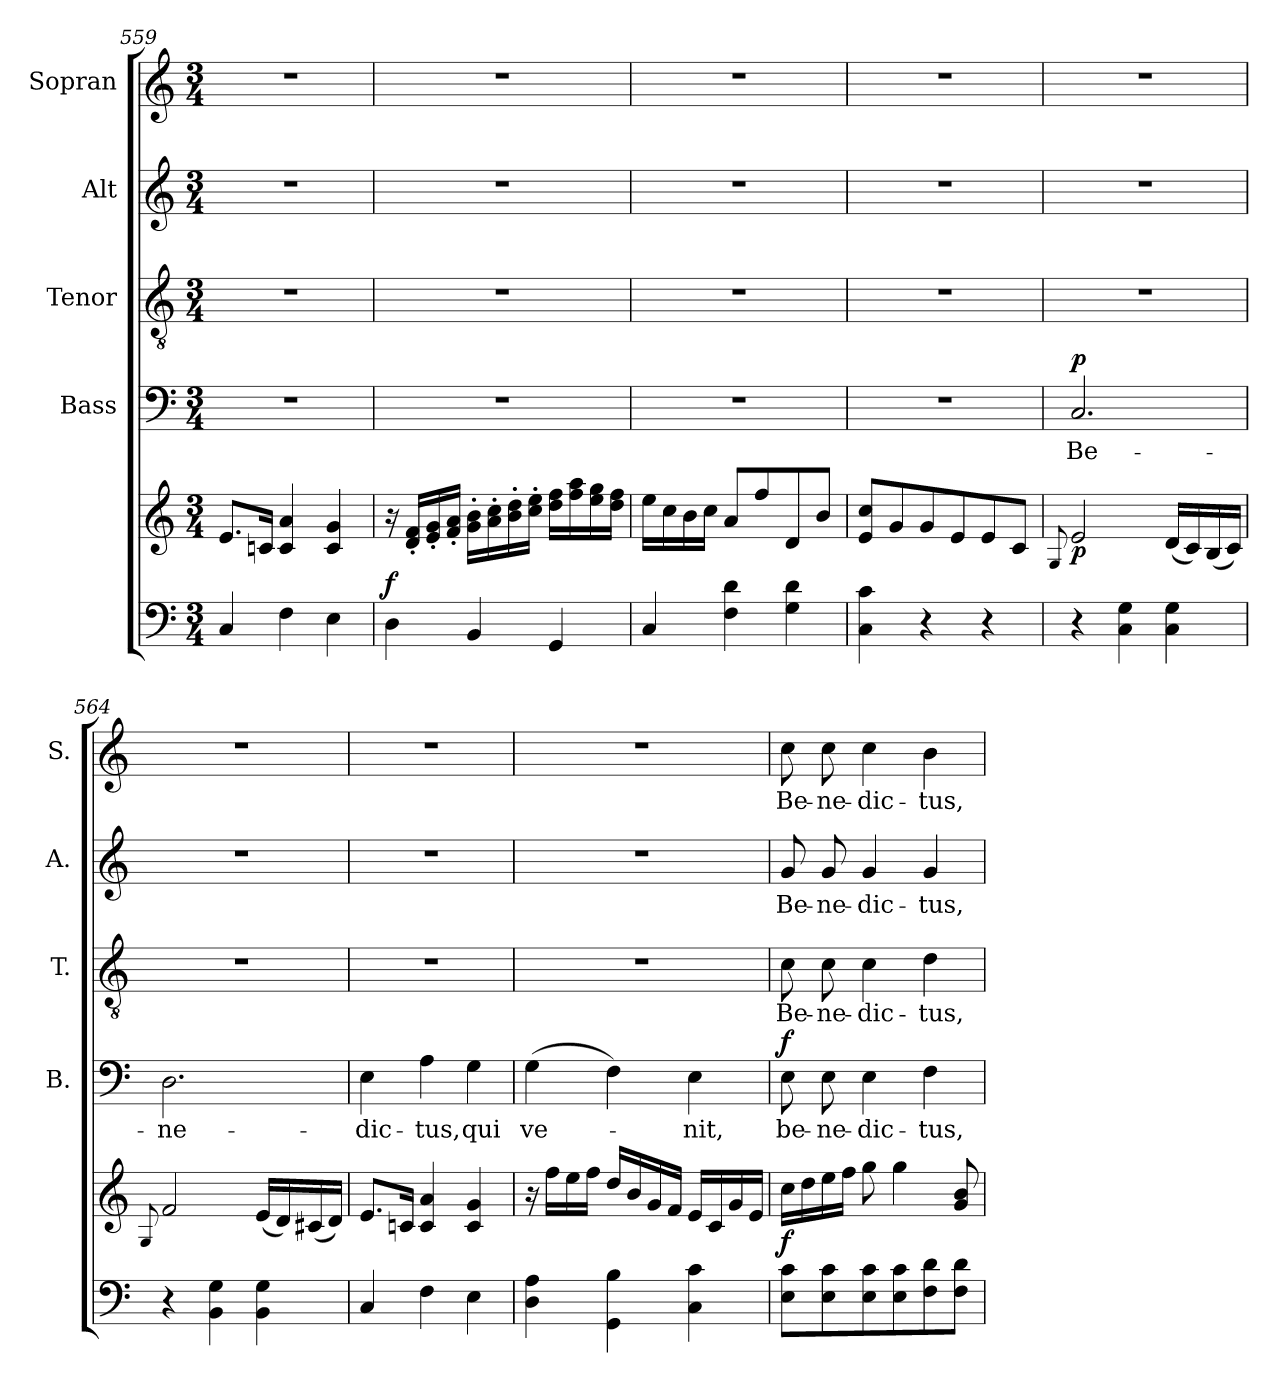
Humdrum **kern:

**kern	**kern	**dynam	**kern	**text	**dynam	**kern	**text	**kern	**text	**kern	**text
*part5	*part5	*part5	*part4	*part4	*part4	*part3	*part3	*part2	*part2	*part1	*part1
*staff6	*staff5	*staff5/6	*staff4	*staff4	*staff4	*staff3	*staff3	*staff2	*staff2	*staff1	*staff1
*	*	*	*I"Bass	*	*	*I"Tenor	*	*I"Alt	*	*I"Sopran	*
*	*	*	*I'B.	*	*	*I'T.	*	*I'A.	*	*I'S.	*
*clefF4	*clefG2	*	*clefF4	*	*	*clefGv2	*	*clefG2	*	*clefG2	*
*k[]	*k[]	*	*k[]	*	*	*k[]	*	*k[]	*	*k[]	*
*C:	*C:	*	*C:	*	*	*C:	*	*C:	*	*C:	*
*M3/4	*M3/4	*	*M3/4	*	*	*M3/4	*	*M3/4	*	*M3/4	*
=559	=559	=559	=559	=559	=559	=559	=559	=559	=559	=559	=559
4C/	8.e/L	.	2.r	.	.	2.r	.	2.r	.	2.r	.
.	16cn/Jk	.	.	.	.	.	.	.	.	.	.
4F\	4c/ 4a/	.	.	.	.	.	.	.	.	.	.
4E\	4c/ 4g/	.	.	.	.	.	.	.	.	.	.
=560	=560	=560	=560	=560	=560	=560	=560	=560	=560	=560	=560
!	!	!LO:DY:a=2	!	!	!	!	!	!	!	!	!
4D\	16r	f	2.r	.	.	2.r	.	2.r	.	2.r	.
.	16d/'< 16f/'<LL	.	.	.	.	.	.	.	.	.	.
.	16e/'< 16g/'<	.	.	.	.	.	.	.	.	.	.
.	16f/'< 16a/'<JJ	.	.	.	.	.	.	.	.	.	.
4BB/	16g\'> 16b\'>LL	.	.	.	.	.	.	.	.	.	.
.	16a\'> 16cc\'>	.	.	.	.	.	.	.	.	.	.
.	16b\'> 16dd\'>	.	.	.	.	.	.	.	.	.	.
.	16cc\'> 16ee\'>JJ	.	.	.	.	.	.	.	.	.	.
4GG/	16dd\ 16ff\LL	.	.	.	.	.	.	.	.	.	.
.	16ff\ 16aa\	.	.	.	.	.	.	.	.	.	.
.	16ee\ 16gg\	.	.	.	.	.	.	.	.	.	.
.	16dd\ 16ff\JJ	.	.	.	.	.	.	.	.	.	.
=561	=561	=561	=561	=561	=561	=561	=561	=561	=561	=561	=561
4C/	16ee\LL	.	2.r	.	.	2.r	.	2.r	.	2.r	.
.	16cc\	.	.	.	.	.	.	.	.	.	.
.	16b\	.	.	.	.	.	.	.	.	.	.
.	16cc\JJ	.	.	.	.	.	.	.	.	.	.
4F\ 4d\	8a/L	.	.	.	.	.	.	.	.	.	.
.	8ff/	.	.	.	.	.	.	.	.	.	.
4G\ 4d\	8d/	.	.	.	.	.	.	.	.	.	.
.	8b/J	.	.	.	.	.	.	.	.	.	.
!!LO:LB:g=z
=562	=562	=562	=562	=562	=562	=562	=562	=562	=562	=562	=562
4C\ 4c\	8e/ 8cc/L	.	2.r	.	.	2.r	.	2.r	.	2.r	.
.	8g/	.	.	.	.	.	.	.	.	.	.
4r	8g/	.	.	.	.	.	.	.	.	.	.
.	8e/	.	.	.	.	.	.	.	.	.	.
4r	8e/	.	.	.	.	.	.	.	.	.	.
.	8c/J	.	.	.	.	.	.	.	.	.	.
=563	=563	=563	=563	=563	=563	=563	=563	=563	=563	=563	=563
.	8qqG/	.	.	.	.	.	.	.	.	.	.
!	!	!LO:DY:b	!	!LO:LY:b	!LO:DY:a	!	!	!	!	!	!
4r	2e/	p	2.C/	Be-	p	2.r	.	2.r	.	2.r	.
4C\ 4G\	.	.	.	.	.	.	.	.	.	.	.
4C\ 4G\	(<16d/LL	.	.	.	.	.	.	.	.	.	.
.	16c/)	.	.	.	.	.	.	.	.	.	.
.	(<16B/	.	.	.	.	.	.	.	.	.	.
.	16c/JJ)	.	.	.	.	.	.	.	.	.	.
=564	=564	=564	=564	=564	=564	=564	=564	=564	=564	=564	=564
.	8qqG/	.	.	.	.	.	.	.	.	.	.
!	!	!	!	!LO:LY:b	!	!	!	!	!	!	!
4r	2f/	.	2.D\	-ne-	.	2.r	.	2.r	.	2.r	.
4BB\ 4G\	.	.	.	.	.	.	.	.	.	.	.
4BB\ 4G\	(<16e/LL	.	.	.	.	.	.	.	.	.	.
.	16d/)	.	.	.	.	.	.	.	.	.	.
.	(<16c#X/	.	.	.	.	.	.	.	.	.	.
.	16d/JJ)	.	.	.	.	.	.	.	.	.	.
=565	=565	=565	=565	=565	=565	=565	=565	=565	=565	=565	=565
!	!	!	!	!LO:LY:b	!	!	!	!	!	!	!
4C/	8.e/L	.	4E\	-dic-	.	2.r	.	2.r	.	2.r	.
.	16cn/Jk	.	.	.	.	.	.	.	.	.	.
!	!	!	!	!LO:LY:b	!	!	!	!	!	!	!
4F\	4c/ 4a/	.	4A\	-tus,	.	.	.	.	.	.	.
!	!	!	!	!LO:LY:b	!	!	!	!	!	!	!
4E\	4c/ 4g/	.	4G\	qui	.	.	.	.	.	.	.
=566	=566	=566	=566	=566	=566	=566	=566	=566	=566	=566	=566
!	!	!	!	!LO:LY:b	!	!	!	!	!	!	!
4D\ 4A\	16r	.	(>4G\	ve-	.	2.r	.	2.r	.	2.r	.
.	16ff\LL	.	.	.	.	.	.	.	.	.	.
.	16ee\	.	.	.	.	.	.	.	.	.	.
.	16ff\JJ	.	.	.	.	.	.	.	.	.	.
4GG\ 4B\	16dd/LL	.	4F\)	.	.	.	.	.	.	.	.
.	16b/	.	.	.	.	.	.	.	.	.	.
.	16g/	.	.	.	.	.	.	.	.	.	.
.	16f/JJ	.	.	.	.	.	.	.	.	.	.
!	!	!	!	!LO:LY:b	!	!	!	!	!	!	!
4C\ 4c\	16e/LL	.	4E\	-nit,	.	.	.	.	.	.	.
.	16c/	.	.	.	.	.	.	.	.	.	.
.	16g/	.	.	.	.	.	.	.	.	.	.
.	16e/JJ	.	.	.	.	.	.	.	.	.	.
!!LO:PB:g=z
=567	=567	=567	=567	=567	=567	=567	=567	=567	=567	=567	=567
!	!	!LO:DY:b	!	!LO:LY:b	!LO:DY:a	!	!LO:LY:b	!	!LO:LY:b	!	!LO:LY:b
8E\ 8c\L	16cc\LL	f	8E\	be-	f	8c\	Be-	8g/	Be-	8cc\	Be-
.	16dd\	.	.	.	.	.	.	.	.	.	.
!	!	!	!	!LO:LY:b	!	!	!LO:LY:b	!	!LO:LY:b	!	!LO:LY:b
8E\ 8c\	16ee\	.	8E\	-ne-	.	8c\	-ne-	8g/	-ne-	8cc\	-ne-
.	16ff\JJ	.	.	.	.	.	.	.	.	.	.
!	!	!	!	!LO:LY:b	!	!	!LO:LY:b	!	!LO:LY:b	!	!LO:LY:b
8E\ 8c\	8gg\	.	4E\	-dic-	.	4c\	-dic-	4g/	-dic-	4cc\	-dic-
8E\ 8c\	4gg\	.	.	.	.	.	.	.	.	.	.
!	!	!	!	!LO:LY:b	!	!	!LO:LY:b	!	!LO:LY:b	!	!LO:LY:b
8F\ 8d\	.	.	4F\	-tus,	.	4d\	-tus,	4g/	-tus,	4b\	-tus,
8F\ 8d\J	8g/ 8b/	.	.	.	.	.	.	.	.	.	.
=	=	=	=	=	=	=	=	=	=	=	=
*-	*-	*-	*-	*-	*-	*-	*-	*-	*-	*-	*-
